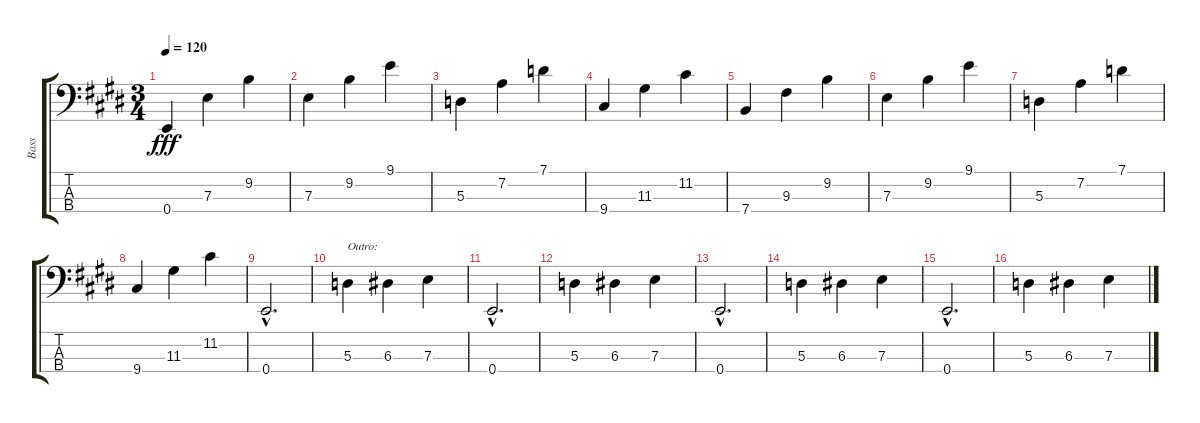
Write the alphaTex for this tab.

\track ("Bass" "Bass") {instrument electricbasspick}
\staff {score tabs}
\tuning (G2 D2 A1 E1) {hide}
\ts (3 4)
\tempo 120
\clef f4
\ks e
0.4.4{dy fff} 7.3.4 9.2.4 |
7.3.4 9.2.4 9.1.4 |
5.3.4 7.2.4 7.1.4 |
9.4.4 11.3.4 11.2.4 |
7.4.4 9.3.4 9.2.4 |
7.3.4 9.2.4 9.1.4 |
5.3.4 7.2.4 7.1.4 |
9.4.4 11.3.4 11.2.4 |
0.4{hac}.2{d} |
5.3.4{txt "Outro:"} 6.3.4 7.3.4 |
0.4{hac}.2{d} |
5.3.4 6.3.4 7.3.4 |
0.4{hac}.2{d} |
5.3.4 6.3.4 7.3.4 |
0.4{hac}.2{d} |
5.3.4 6.3.4 7.3.4
